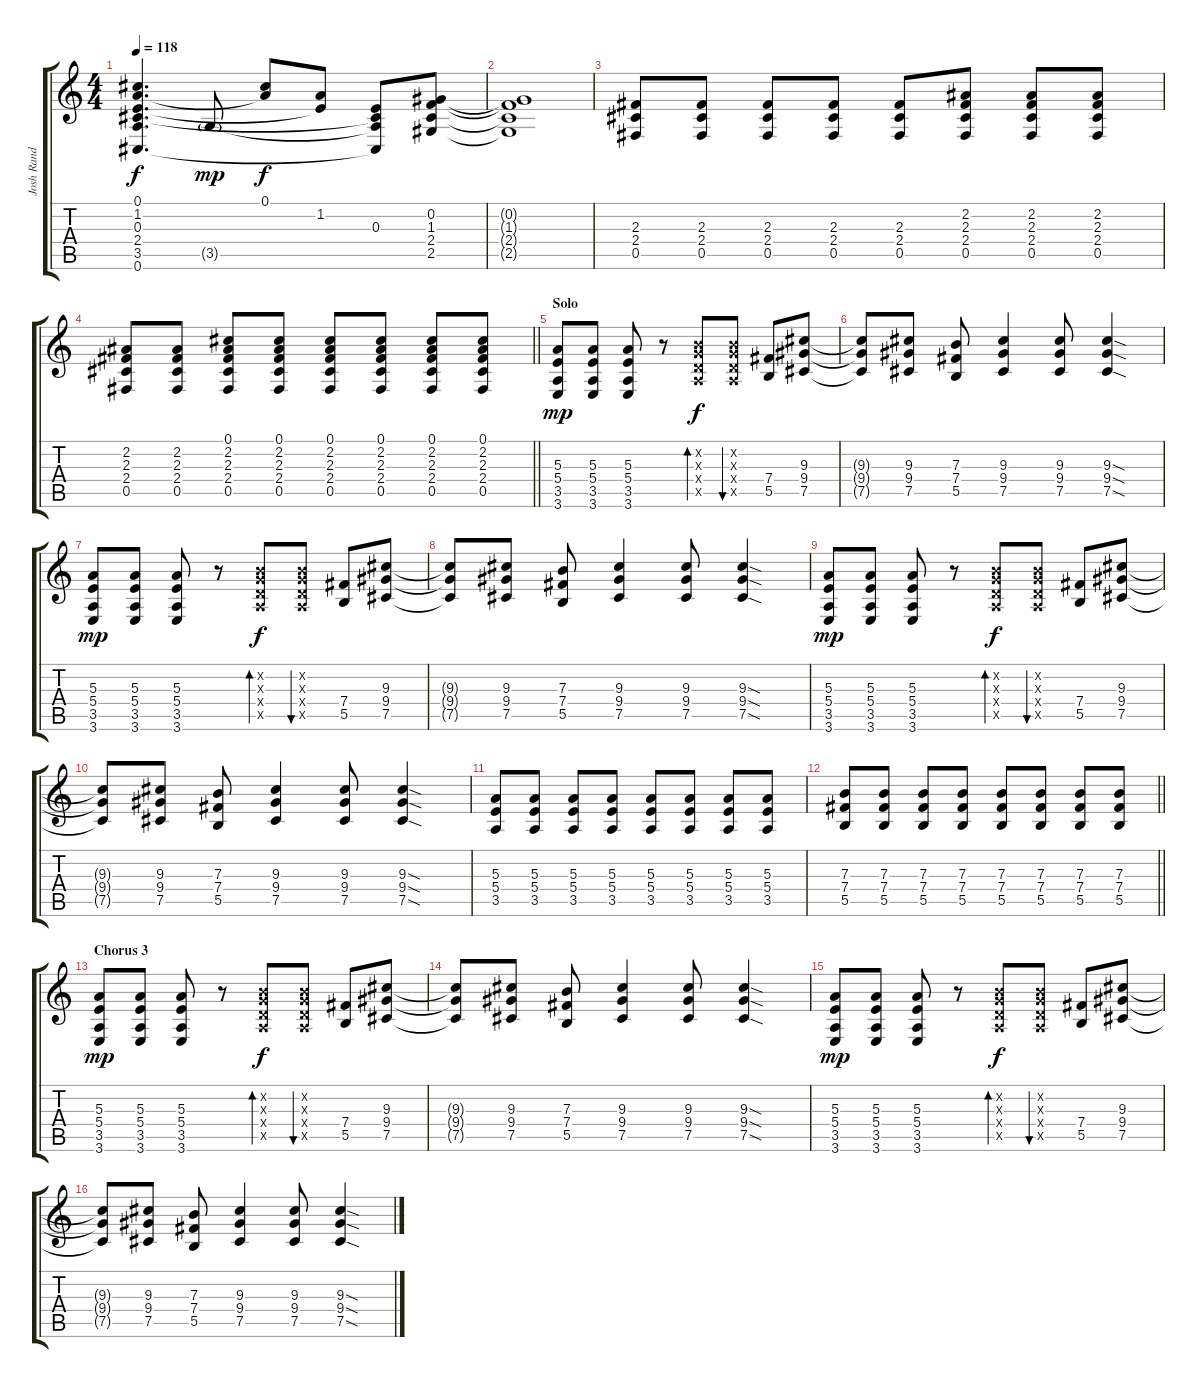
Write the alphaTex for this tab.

\track ("Josh Rand" "Josh Rand") {instrument distortionguitar}
\staff {score tabs}
\tuning (Db4 Ab3 E3 B2 Gb2 Db2) {hide}
\ts (4 4)
\tempo 118
\clef g2
\ks c
(0.1 1.2 0.3 2.4 3.5 0.6).4{d dy f} 3.5{g}.8{dy mp} (0.1 1.2{t}).8{dy f} (1.2 0.3{t}).8 (0.3 2.4{t} 3.5{t} 0.6{t}).8 (0.2 1.3 2.4 2.5).8 |
(0.2{t} 1.3{t} 2.4{t} 2.5{t}).1 |
(2.3 2.4 0.5).8{instrument electricguitarclean} (2.3 2.4 0.5).8 (2.3 2.4 0.5).8 (2.3 2.4 0.5).8 (2.3 2.4 0.5).8 (2.2 2.3 2.4 0.5).8 (2.2 2.3 2.4 0.5).8 (2.2 2.3 2.4 0.5).8 |
\barLineRight lightlight
(2.2 2.3 2.4 0.5).8 (2.2 2.3 2.4 0.5).8 (0.1 2.2 2.3 2.4 0.5).8 (0.1 2.2 2.3 2.4 0.5).8 (0.1 2.2 2.3 2.4 0.5).8 (0.1 2.2 2.3 2.4 0.5).8 (0.1 2.2 2.3 2.4 0.5).8 (0.1 2.2 2.3 2.4 0.5).8 |
\section ("" "Solo")
(5.3 5.4 3.5 3.6).8{dy mp volume 11 instrument distortionguitar} (5.3 5.4 3.5 3.6).8 (5.3 5.4 3.5 3.6).8 r.8 (3.2{x} 3.3{x} 3.4{x} 3.5{x}).8{bd 30 dy f} (3.2{x} 3.3{x} 3.4{x} 3.5{x}).8{bu 30} (7.4 5.5).8 (9.3 9.4 7.5).8 |
(9.3{t} 9.4{t} 7.5{t}).8 (9.3 9.4 7.5).8 (7.3 7.4 5.5).8 (9.3 9.4 7.5).4 (9.3 9.4 7.5).8 (9.3{sod} 9.4{sod} 7.5{sod}).4 |
(5.3 5.4 3.5 3.6).8{dy mp} (5.3 5.4 3.5 3.6).8 (5.3 5.4 3.5 3.6).8 r.8 (3.2{x} 3.3{x} 3.4{x} 3.5{x}).8{bd 30 dy f} (3.2{x} 3.3{x} 3.4{x} 3.5{x}).8{bu 30} (7.4 5.5).8 (9.3 9.4 7.5).8 |
(9.3{t} 9.4{t} 7.5{t}).8 (9.3 9.4 7.5).8 (7.3 7.4 5.5).8 (9.3 9.4 7.5).4 (9.3 9.4 7.5).8 (9.3{sod} 9.4{sod} 7.5{sod}).4 |
(5.3 5.4 3.5 3.6).8{dy mp} (5.3 5.4 3.5 3.6).8 (5.3 5.4 3.5 3.6).8 r.8 (3.2{x} 3.3{x} 3.4{x} 3.5{x}).8{bd 30 dy f} (3.2{x} 3.3{x} 3.4{x} 3.5{x}).8{bu 30} (7.4 5.5).8 (9.3 9.4 7.5).8 |
(9.3{t} 9.4{t} 7.5{t}).8 (9.3 9.4 7.5).8 (7.3 7.4 5.5).8 (9.3 9.4 7.5).4 (9.3 9.4 7.5).8 (9.3{sod} 9.4{sod} 7.5{sod}).4 |
(5.3 5.4 3.5).8 (5.3 5.4 3.5).8 (5.3 5.4 3.5).8 (5.3 5.4 3.5).8 (5.3 5.4 3.5).8 (5.3 5.4 3.5).8 (5.3 5.4 3.5).8 (5.3 5.4 3.5).8 |
\barLineRight lightlight
(7.3 7.4 5.5).8 (7.3 7.4 5.5).8 (7.3 7.4 5.5).8 (7.3 7.4 5.5).8 (7.3 7.4 5.5).8 (7.3 7.4 5.5).8 (7.3 7.4 5.5).8 (7.3 7.4 5.5).8 |
\section ("" "Chorus 3")
(5.3 5.4 3.5 3.6).8{dy mp volume 13 instrument distortionguitar} (5.3 5.4 3.5 3.6).8 (5.3 5.4 3.5 3.6).8 r.8 (3.2{x} 3.3{x} 3.4{x} 3.5{x}).8{bd 30 dy f} (3.2{x} 3.3{x} 3.4{x} 3.5{x}).8{bu 30} (7.4 5.5).8 (9.3 9.4 7.5).8 |
(9.3{t} 9.4{t} 7.5{t}).8 (9.3 9.4 7.5).8 (7.3 7.4 5.5).8 (9.3 9.4 7.5).4 (9.3 9.4 7.5).8 (9.3{sod} 9.4{sod} 7.5{sod}).4 |
(5.3 5.4 3.5 3.6).8{dy mp} (5.3 5.4 3.5 3.6).8 (5.3 5.4 3.5 3.6).8 r.8 (3.2{x} 3.3{x} 3.4{x} 3.5{x}).8{bd 30 dy f} (3.2{x} 3.3{x} 3.4{x} 3.5{x}).8{bu 30} (7.4 5.5).8 (9.3 9.4 7.5).8 |
(9.3{t} 9.4{t} 7.5{t}).8 (9.3 9.4 7.5).8 (7.3 7.4 5.5).8 (9.3 9.4 7.5).4 (9.3 9.4 7.5).8 (9.3{sod} 9.4{sod} 7.5{sod}).4
